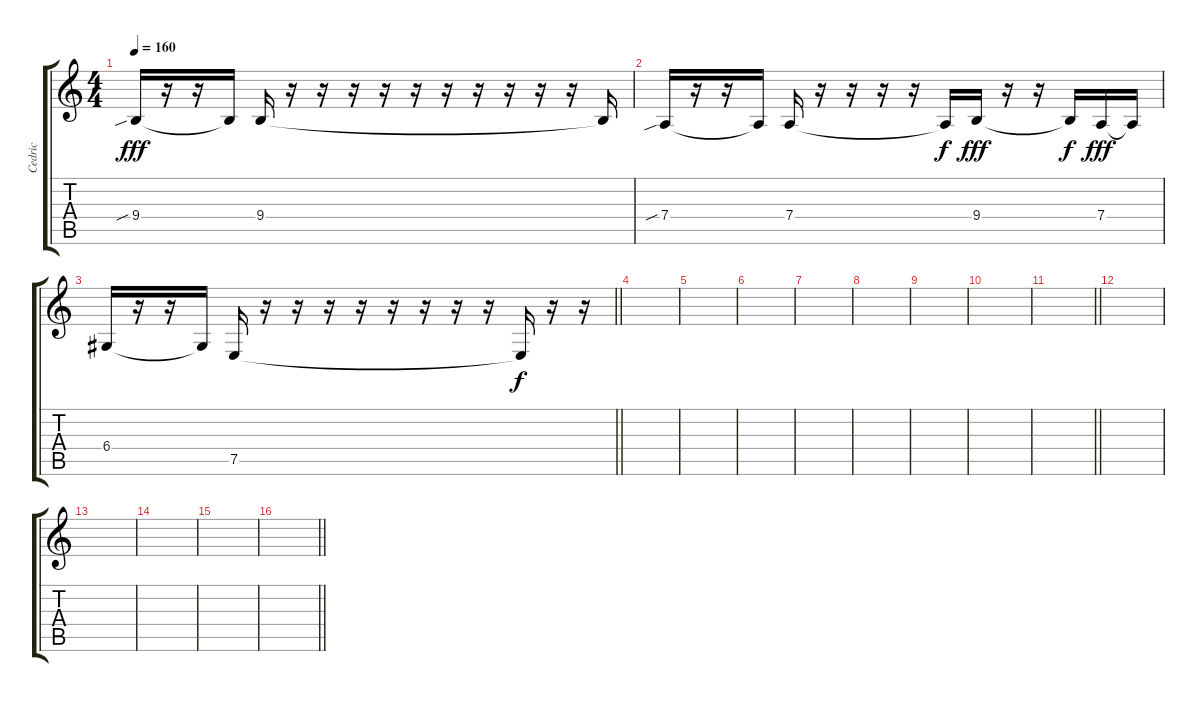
\track ("Cedric" "Cedric") {instrument tenorsax}
\staff {score tabs}
\tuning (E4 B3 G3 D3 A2 E2) {hide}
\ts (4 4)
\tempo 160
\clef g2
\ks c
9.4{sib}.16{dy fff} r.16 r.16 9.4{t}.16 9.4.16 r.16 r.16 r.16 r.16 r.16 r.16 r.16 r.16 r.16 r.16 9.4{t}.16 |
7.4{sib}.16 r.16 r.16 7.4{t}.16 7.4.16 r.16 r.16 r.16 r.16 7.4{t}.16{dy f} 9.4.16{dy fff} r.16 r.16 9.4{t}.16{dy f} 7.4.16{dy fff} 7.4{t}.16 |
\barLineRight lightlight
6.4.16 r.16 r.16 6.4{t}.16 7.5.16 r.16 r.16 r.16 r.16 r.16 r.16 r.16 r.16 7.5{t}.16{dy f} r.16 r.16 |
|
|
|
|
|
|
|
\barLineRight lightlight
|
|
|
|
|
\barLineRight lightlight
